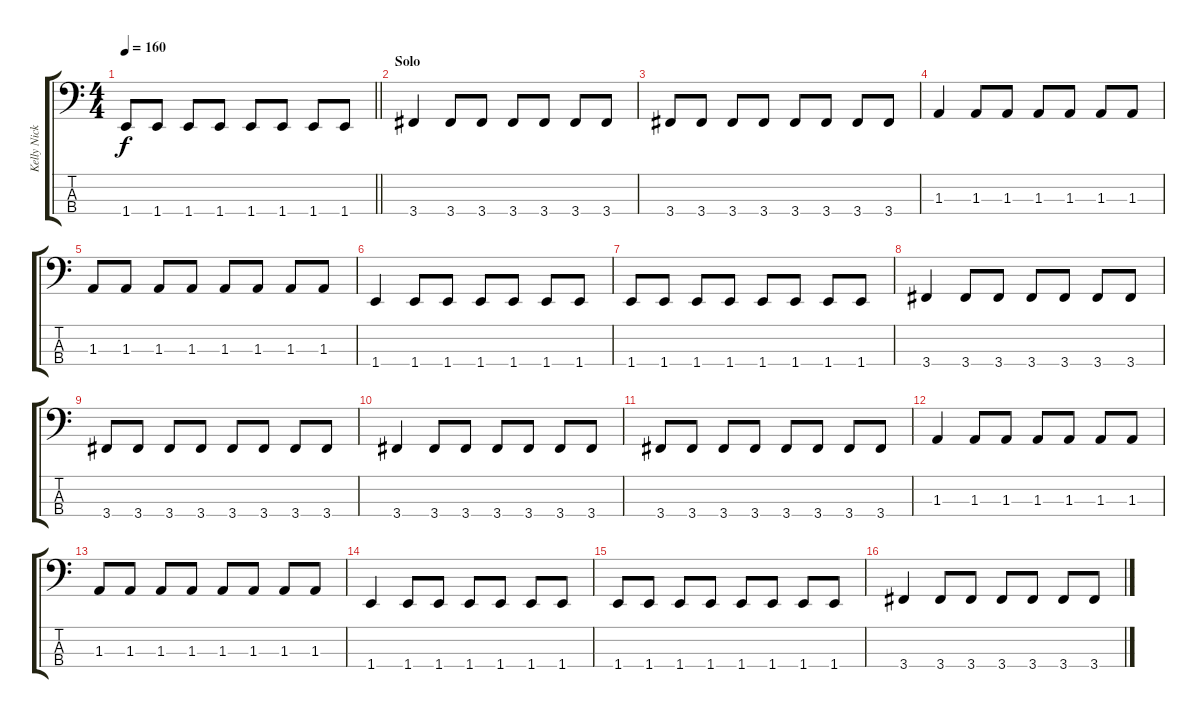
\track ("Kelly Nickels" "Kelly Nick") {instrument electricbasspick}
\staff {score tabs}
\tuning (Gb2 Db2 Ab1 Eb1) {hide}
\ts (4 4)
\tempo 160
\clef f4
\barLineRight lightlight
\ks c
1.4.8{dy f} 1.4.8 1.4.8 1.4.8 1.4.8 1.4.8 1.4.8 1.4.8 |
\section ("" "Solo")
3.4.4 3.4.8 3.4.8 3.4.8 3.4.8 3.4.8 3.4.8 |
3.4.8 3.4.8 3.4.8 3.4.8 3.4.8 3.4.8 3.4.8 3.4.8 |
1.3.4 1.3.8 1.3.8 1.3.8 1.3.8 1.3.8 1.3.8 |
1.3.8 1.3.8 1.3.8 1.3.8 1.3.8 1.3.8 1.3.8 1.3.8 |
1.4.4 1.4.8 1.4.8 1.4.8 1.4.8 1.4.8 1.4.8 |
1.4.8 1.4.8 1.4.8 1.4.8 1.4.8 1.4.8 1.4.8 1.4.8 |
3.4.4 3.4.8 3.4.8 3.4.8 3.4.8 3.4.8 3.4.8 |
3.4.8 3.4.8 3.4.8 3.4.8 3.4.8 3.4.8 3.4.8 3.4.8 |
3.4.4 3.4.8 3.4.8 3.4.8 3.4.8 3.4.8 3.4.8 |
3.4.8 3.4.8 3.4.8 3.4.8 3.4.8 3.4.8 3.4.8 3.4.8 |
1.3.4 1.3.8 1.3.8 1.3.8 1.3.8 1.3.8 1.3.8 |
1.3.8 1.3.8 1.3.8 1.3.8 1.3.8 1.3.8 1.3.8 1.3.8 |
1.4.4 1.4.8 1.4.8 1.4.8 1.4.8 1.4.8 1.4.8 |
1.4.8 1.4.8 1.4.8 1.4.8 1.4.8 1.4.8 1.4.8 1.4.8 |
3.4.4 3.4.8 3.4.8 3.4.8 3.4.8 3.4.8 3.4.8
